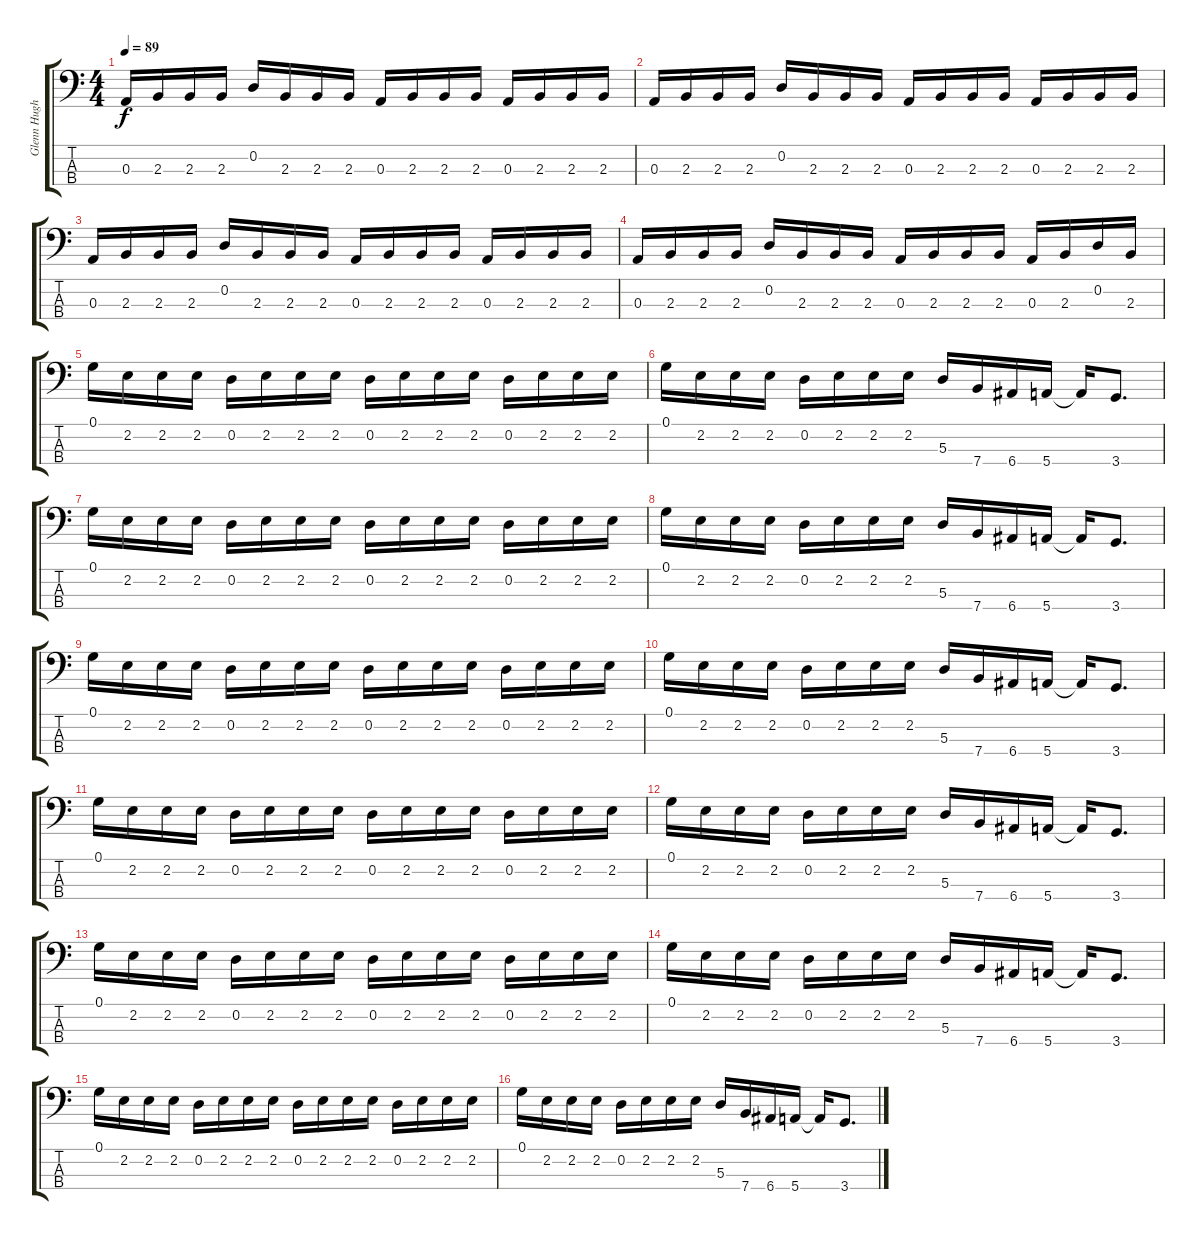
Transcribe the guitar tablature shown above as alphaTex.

\track ("Glenn Hughes" "Glenn Hugh") {instrument electricbasspick}
\staff {score tabs}
\tuning (G2 D2 A1 E1) {hide}
\ts (4 4)
\tempo 89
\clef f4
\ks c
0.3.16{dy f} 2.3.16 2.3.16 2.3.16 0.2.16 2.3.16 2.3.16 2.3.16 0.3.16 2.3.16 2.3.16 2.3.16 0.3.16 2.3.16 2.3.16 2.3.16 |
0.3.16 2.3.16 2.3.16 2.3.16 0.2.16 2.3.16 2.3.16 2.3.16 0.3.16 2.3.16 2.3.16 2.3.16 0.3.16 2.3.16 2.3.16 2.3.16 |
0.3.16 2.3.16 2.3.16 2.3.16 0.2.16 2.3.16 2.3.16 2.3.16 0.3.16 2.3.16 2.3.16 2.3.16 0.3.16 2.3.16 2.3.16 2.3.16 |
0.3.16 2.3.16 2.3.16 2.3.16 0.2.16 2.3.16 2.3.16 2.3.16 0.3.16 2.3.16 2.3.16 2.3.16 0.3.16 2.3.16 0.2.16 2.3.16 |
0.1.16 2.2.16 2.2.16 2.2.16 0.2.16 2.2.16 2.2.16 2.2.16 0.2.16 2.2.16 2.2.16 2.2.16 0.2.16 2.2.16 2.2.16 2.2.16 |
0.1.16 2.2.16 2.2.16 2.2.16 0.2.16 2.2.16 2.2.16 2.2.16 5.3.16 7.4.16 6.4.16 5.4.16 5.4{t}.16 3.4.8{d} |
0.1.16 2.2.16 2.2.16 2.2.16 0.2.16 2.2.16 2.2.16 2.2.16 0.2.16 2.2.16 2.2.16 2.2.16 0.2.16 2.2.16 2.2.16 2.2.16 |
0.1.16 2.2.16 2.2.16 2.2.16 0.2.16 2.2.16 2.2.16 2.2.16 5.3.16 7.4.16 6.4.16 5.4.16 5.4{t}.16 3.4.8{d} |
0.1.16 2.2.16 2.2.16 2.2.16 0.2.16 2.2.16 2.2.16 2.2.16 0.2.16 2.2.16 2.2.16 2.2.16 0.2.16 2.2.16 2.2.16 2.2.16 |
0.1.16 2.2.16 2.2.16 2.2.16 0.2.16 2.2.16 2.2.16 2.2.16 5.3.16 7.4.16 6.4.16 5.4.16 5.4{t}.16 3.4.8{d} |
0.1.16 2.2.16 2.2.16 2.2.16 0.2.16 2.2.16 2.2.16 2.2.16 0.2.16 2.2.16 2.2.16 2.2.16 0.2.16 2.2.16 2.2.16 2.2.16 |
0.1.16 2.2.16 2.2.16 2.2.16 0.2.16 2.2.16 2.2.16 2.2.16 5.3.16 7.4.16 6.4.16 5.4.16 5.4{t}.16 3.4.8{d} |
0.1.16 2.2.16 2.2.16 2.2.16 0.2.16 2.2.16 2.2.16 2.2.16 0.2.16 2.2.16 2.2.16 2.2.16 0.2.16 2.2.16 2.2.16 2.2.16 |
0.1.16 2.2.16 2.2.16 2.2.16 0.2.16 2.2.16 2.2.16 2.2.16 5.3.16 7.4.16 6.4.16 5.4.16 5.4{t}.16 3.4.8{d} |
0.1.16 2.2.16 2.2.16 2.2.16 0.2.16 2.2.16 2.2.16 2.2.16 0.2.16 2.2.16 2.2.16 2.2.16 0.2.16 2.2.16 2.2.16 2.2.16 |
0.1.16 2.2.16 2.2.16 2.2.16 0.2.16 2.2.16 2.2.16 2.2.16 5.3.16 7.4.16 6.4.16 5.4.16 5.4{t}.16 3.4.8{d}
